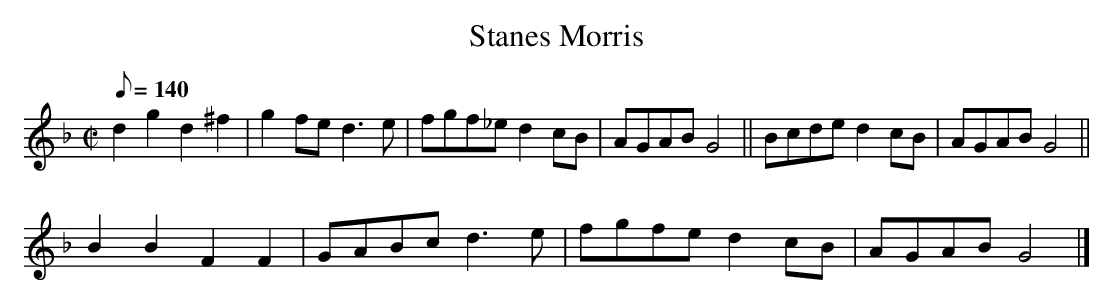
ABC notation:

X:1
T:Stanes Morris
M:C|
L:1/8
Q:140
K:GDor
d2g2d2^f2|g2 fe d3e|fgf_e d2 cB|AGAB G4|| Bcde d2 cB|AGAB G4||
B2B2 F2F2|GABc d3e|fgfe d2 cB|AGAB G4|]
